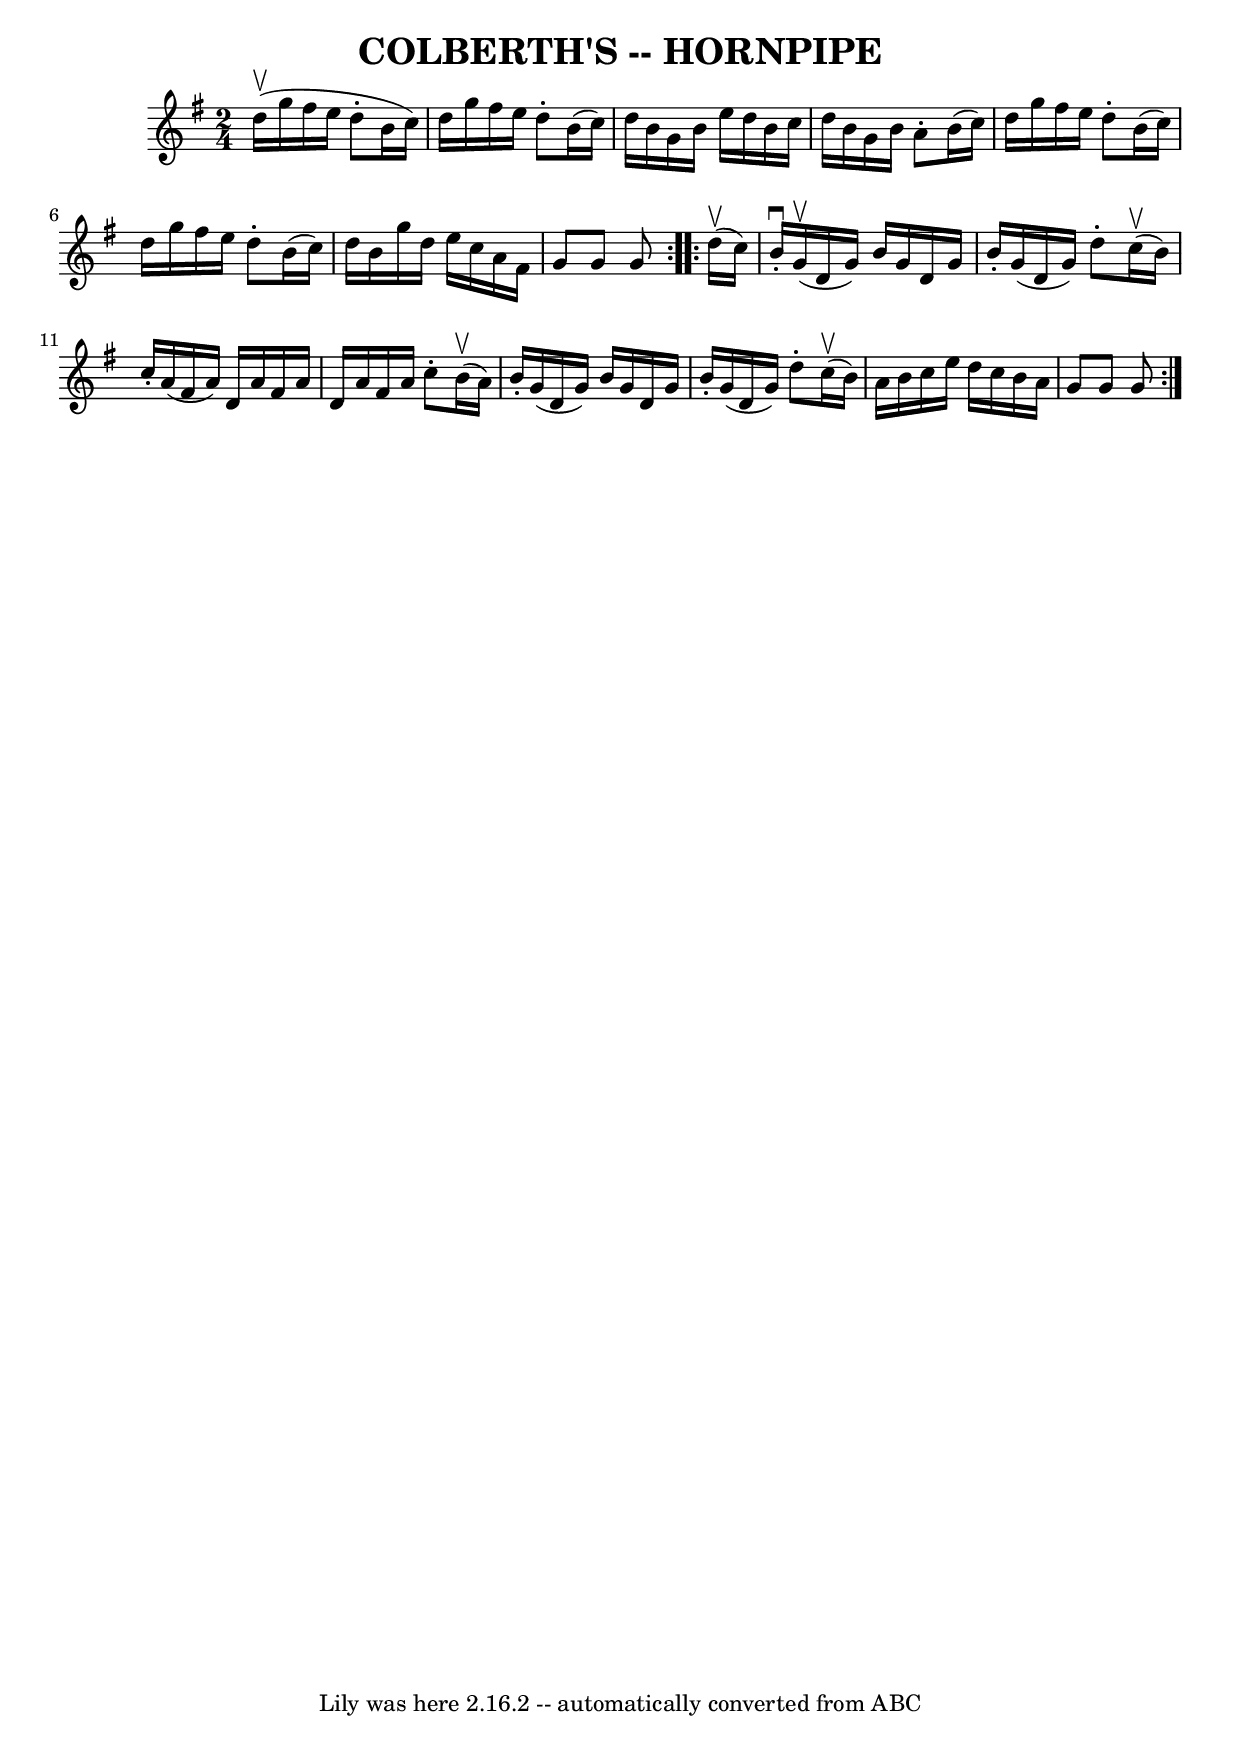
\version "2.16.2"
\include "Mammoth.ily"
\header {
  %% book = "Cole's 1000 Fiddle Tunes"
  crossRefNumber = "1"
  footnotes = ""
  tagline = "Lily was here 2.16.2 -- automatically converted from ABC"
  title = "COLBERTH'S -- HORNPIPE"

}
voicedefault =  {



  \repeat volta 2 {

    \time 2/4 
    \key g \major
         |
    d''16 (^\upbow g''16 fis''16    
    e''16 d''8 -. b'16 (c''16)   |
    d''16 g''16 fis''16    
    e''16 d''8 -. b'16 (c''16)   |
    d''16 b'16 g'16    
    b'16 e''16 d''16 b'16 c''16    |
    d''16 b'16 g'16    
    b'16 a'8 -. b'16 (c''16)   |
    |
    d''16 g''16    
    fis''16 e''16 d''8 -. b'16 (c''16)   |
    d''16 g''16    
    fis''16 e''16 d''8 -. b'16 (c''16)   |
    d''16 b'16    
    g''16 d''16 e''16 c''16 a'16 fis'16    |
    g'8 g'8    
    g'8    
  }     
  \repeat volta 2 {
    d''16 (^\upbow c''16)       |
    
    b'16^\downbow-. g'16 (^\upbow d'16 g'16) b'16 g'16 d'16    
    g'16    |
    b'16 -. g'16 (d'16 g'16) d''8 -. c''16 
    (^\upbow b'16)   |
    c''16 -. a'16 (fis'16 a'16) d'16  
    a'16 fis'16 a'16    |
    d'16 a'16 fis'16 a'16 c''8 
    -. b'16 (^\upbow a'16)   |
    |
    b'16 -. g'16 (
    d'16 g'16) b'16 g'16 d'16 g'16    |
    b'16 -. g'16 (
    d'16 g'16) d''8 -. c''16 (^\upbow b'16)   |
    a'16    
    b'16 c''16 e''16 d''16 c''16 b'16 a'16    |
    g'8    
    g'8 g'8    
  }   

}

\score{
  <<

    \context Staff="default"
    {
      \voicedefault 
      
    }

  >>
  \layout {
    
  }
  \midi {
  }

}
